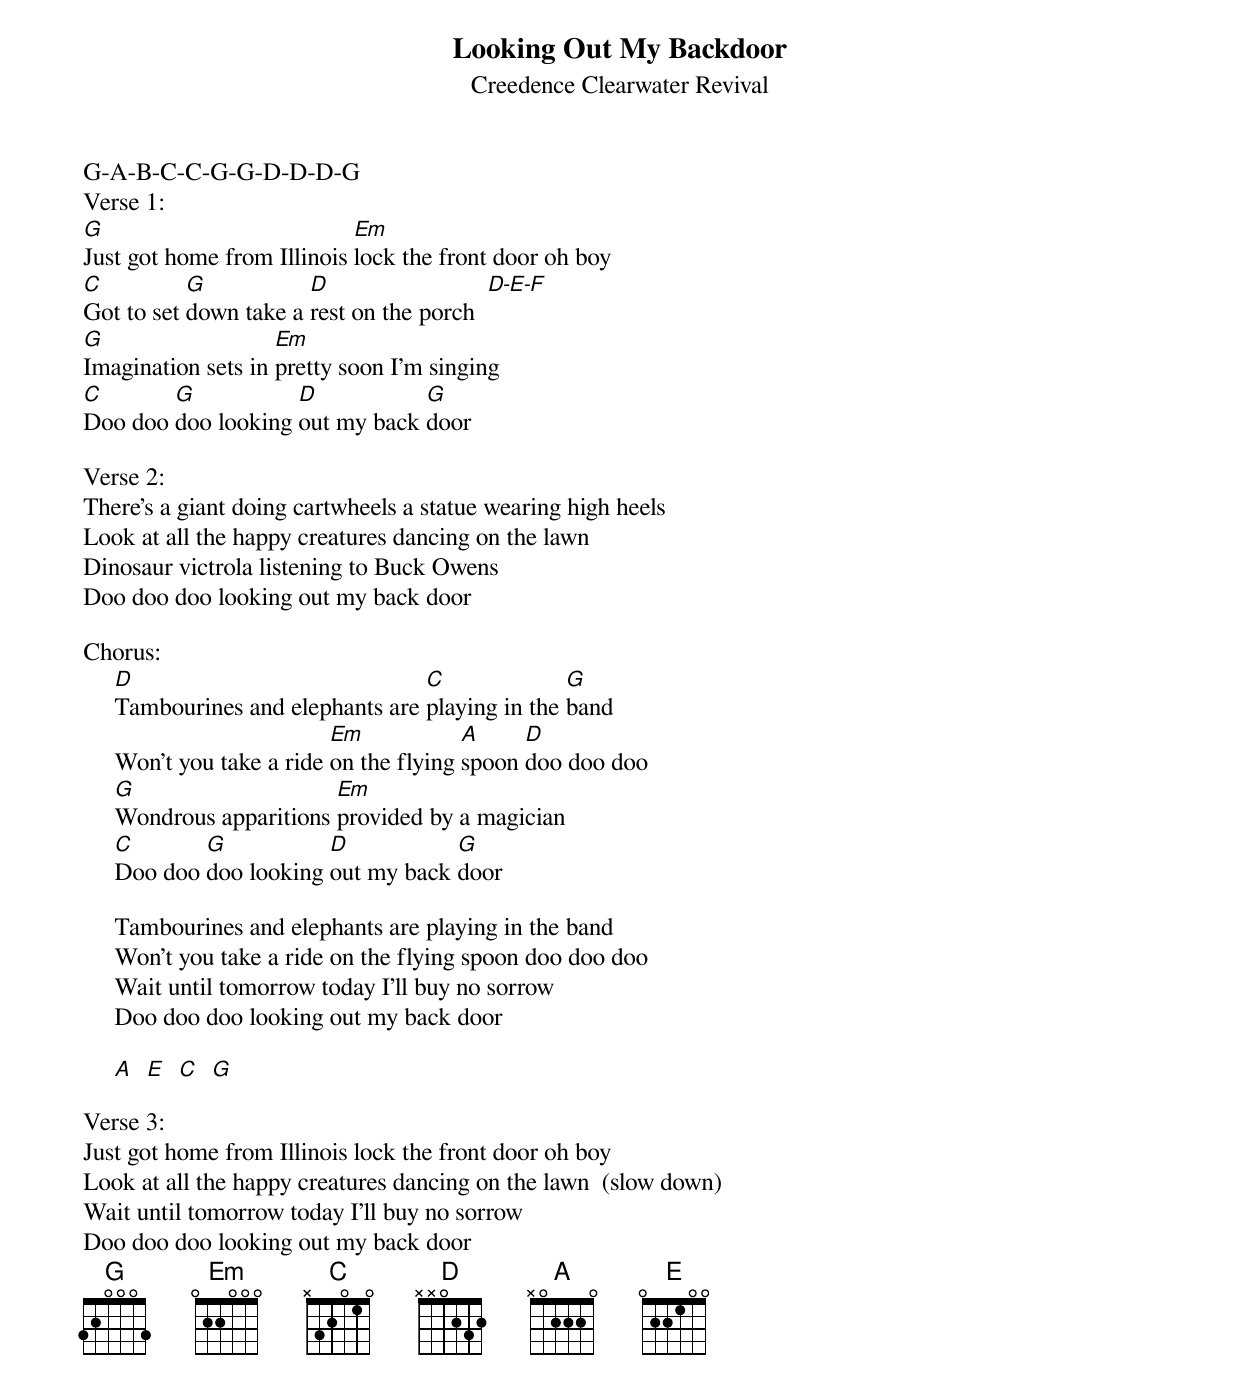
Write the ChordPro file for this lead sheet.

{t:Looking Out My Backdoor}
{st:Creedence Clearwater Revival}
G-A-B-C-C-G-G-D-D-D-G
Verse 1:
[G]Just got home from Illinois [Em]lock the front door oh boy
[C]Got to set [G]down take a [D]rest on the porch  [D-E-F]
[G]Imagination sets in [Em]pretty soon I'm singing
[C]Doo doo [G]doo looking [D]out my back [G]door

Verse 2:
There's a giant doing cartwheels a statue wearing high heels
Look at all the happy creatures dancing on the lawn
Dinosaur victrola listening to Buck Owens
Doo doo doo looking out my back door

Chorus:
     [D]Tambourines and elephants are [C]playing in the [G]band
     Won't you take a ride [Em]on the flying [A]spoon [D]doo doo doo
     [G]Wondrous apparitions [Em]provided by a magician
     [C]Doo doo [G]doo looking [D]out my back [G]door

     Tambourines and elephants are playing in the band
     Won't you take a ride on the flying spoon doo doo doo
     Wait until tomorrow today I'll buy no sorrow
     Doo doo doo looking out my back door

     [A]  [E]  [C]  [G]

Verse 3:
Just got home from Illinois lock the front door oh boy
Look at all the happy creatures dancing on the lawn  (slow down)
Wait until tomorrow today I'll buy no sorrow
Doo doo doo looking out my back door
